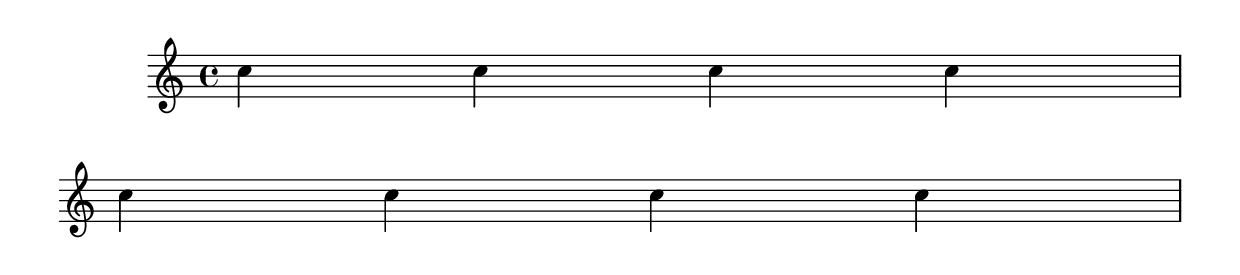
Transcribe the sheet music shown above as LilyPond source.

%% DO NOT EDIT this file manually; it is automatically
%% generated from LSR http://lsr.dsi.unimi.it
%% Make any changes in LSR itself, or in Documentation/snippets/new/ ,
%% and then run scripts/auxiliar/makelsr.py
%%
%% This file is in the public domain.
\version "2.14.0"

\header {
  lsrtags = "rhythms, contexts-and-engravers"

%% Translation of GIT committish: 59caa3adce63114ca7972d18f95d4aadc528ec3d
  texidoces = "

Se pueden eliminar completamente los números de compás quitando el
grabador @code{Bar_number_engraver} del contexto de @code{Score}.

"

  doctitlees = "Suprimir los números de compás de toda la partitura"



%% Translation of GIT committish: 0a868be38a775ecb1ef935b079000cebbc64de40
  texidocde = "
Taktnummern können vollkommen aus den Noten entfernt werden, indem
man den @code{Bar_number_engraver} aus dem @code{Score}-Kontext
entfernt.

"
  doctitlede = "Entfernung von Taktnummern in einer Partitur"



%% Translation of GIT committish: 374d57cf9b68ddf32a95409ce08ba75816900f6b
  texidocfr = "
Désactiver le graveur concerné --- @code{Bar_number_engraver} ---
donnera une partition  --- contexte @code{Score} --- sans numéros de
mesure.

"
  doctitlefr = "Supprimer les numéros de mesure d'une partition"


  texidoc = "
Bar numbers can be removed entirely by removing the
@code{Bar_number_engraver} from the @code{Score} context.

"
  doctitle = "Removing bar numbers from a score"
} % begin verbatim

\layout {
  \context {
    \Score
    \remove "Bar_number_engraver"
  }
}

\relative c'' {
  c4 c c c \break
  c4 c c c
}

